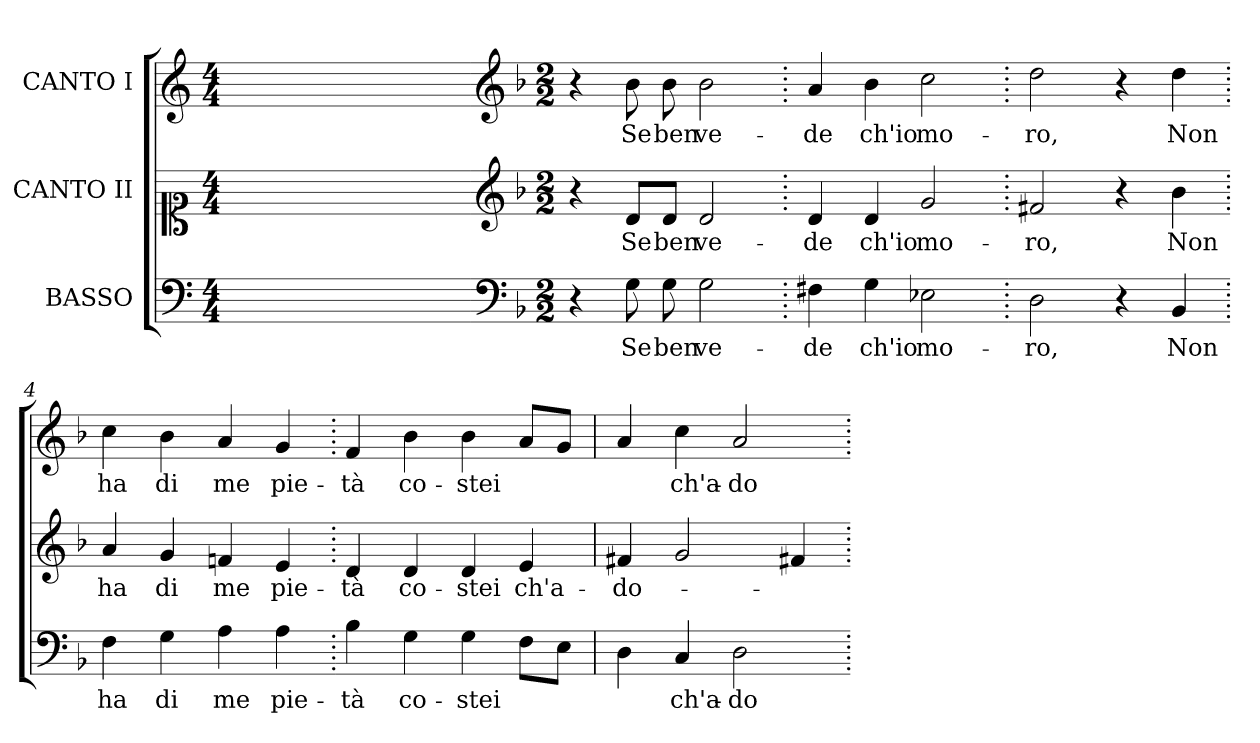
**kern	**text	**kern	**text	**kern	**text
*part3	*part3	*part2	*part2	*part1	*part1
*staff3	*staff3	*staff2	*staff2	*staff1	*staff1
*I"BASSO	*	*I"CANTO II	*	*I"CANTO I	*
!!LO:PB:g=z
*clefF4	*	*clefC1	*	*clefG2	*
*k[]	*	*k[]	*	*k[]	*
*C:	*	*C:	*	*C:	*
*M4/4	*	*M4/4	*	*M4/4	*
=1	=1	=1	=1	=1	=1
!	!	!	!	!LO:TX:b:t=* Canzonette a tre voci di Gio. Giacomo Gastoldi Maestro di Cappella nella Chiesa Ducale di Santa Barbara di Mantoua. Libro Secondo.	!
!	!	!	!	!LO:TX:t=In Mantoua, Per Francesco Osanna Stampator Ducale. 1595.	!
*	*	*	*	*^	*
1ryy	.	1ryy	.	1ryy	2ryy	.
.	.	.	.	.	4ryy	.
.	.	.	.	.	8ryy	.
.	.	.	.	.	16ryy	.
.	.	.	.	.	32ryy	.
.	.	.	.	.	64ryy	.
.	.	.	.	.	128...ryy	.
*	*	*	*	*MM144	*	*
.	.	.	.	.	1024ryy	.
*	*	*	*	*v	*v	*
=1-	=1-	=1-	=1-	=1-	=1-
*clefF4	*	*clefG2	*	*clefG2	*
*k[b-]	*	*k[b-]	*	*k[b-]	*
*F:	*	*F:	*	*F:	*
*M2/2	*	*M2/2	*	*M2/2	*
4r	.	4r	.	4r	.
!	!LO:LY:b:color=#000000	!	!	!	!
!	!	!	!LO:LY:b:color=#000000	!	!
!	!	!	!	!	!LO:LY:b:color=#000000
8Gi\	Se	8di/L	Se	8b-i\	Se
!	!LO:LY:b:color=#000000	!	!	!	!
!	!	!	!LO:LY:b:color=#000000	!	!
!	!	!	!	!	!LO:LY:b:color=#000000
8Gi\	ben	8di/J	ben	8b-i\	ben
!	!LO:LY:b:color=#000000	!	!	!	!
!	!	!	!LO:LY:b:color=#000000	!	!
!	!	!	!	!	!LO:LY:b:color=#000000
2Gi\	ve-	2di/	ve-	2b-i\	ve-
=2.	=2.	=2.	=2.	=2.	=2.
!	!LO:LY:b:color=#000000	!	!	!	!
!	!	!	!LO:LY:b:color=#000000	!	!
!	!	!	!	!	!LO:LY:b:color=#000000
4F#Xi\	-de	4di/	-de	4ai/	-de
!	!LO:LY:b:color=#000000	!	!	!	!
!	!	!	!LO:LY:b:color=#000000	!	!
!	!	!	!	!	!LO:LY:b:color=#000000
4Gi\	ch'io	4di/	ch'io	4b-i\	ch'io
!	!LO:LY:b:color=#000000	!	!	!	!
!	!	!	!LO:LY:b:color=#000000	!	!
!	!	!	!	!	!LO:LY:b:color=#000000
2E-Xi\	mo-	2gi/	mo-	2cci\	mo-
=3.	=3.	=3.	=3.	=3.	=3.
!	!LO:LY:b:color=#000000	!	!	!	!
!	!	!	!LO:LY:b:color=#000000	!	!
!	!	!	!	!	!LO:LY:b:color=#000000
2Di\	-ro,	2f#Xi/	-ro,	2ddi\	-ro,
4r	.	4r	.	4r	.
!	!LO:LY:b:color=#000000	!	!	!	!
!	!	!	!LO:LY:b:color=#000000	!	!
!	!	!	!	!	!LO:LY:b:color=#000000
4BB-i/	Non	4b-i\	Non	4ddi\	Non
=4.	=4.	=4.	=4.	=4.	=4.
!	!LO:LY:b:color=#000000	!	!	!	!
!	!	!	!LO:LY:b:color=#000000	!	!
!	!	!	!	!	!LO:LY:b:color=#000000
4Fi\	ha	4ai/	ha	4cci\	ha
!	!LO:LY:b:color=#000000	!	!	!	!
!	!	!	!LO:LY:b:color=#000000	!	!
!	!	!	!	!	!LO:LY:b:color=#000000
4Gi\	di	4gi/	di	4b-i\	di
!	!LO:LY:b:color=#000000	!	!	!	!
!	!	!	!LO:LY:b:color=#000000	!	!
!	!	!	!	!	!LO:LY:b:color=#000000
4Ai\	me	4fni/	me	4ai/	me
!	!LO:LY:b:color=#000000	!	!	!	!
!	!	!	!LO:LY:b:color=#000000	!	!
!	!	!	!	!	!LO:LY:b:color=#000000
4Ai\	pie-	4ei/	pie-	4gi/	pie-
!!LO:LB:g=z
=5.	=5.	=5.	=5.	=5.	=5.
!	!LO:LY:b:color=#000000	!	!	!	!
!	!	!	!LO:LY:b:color=#000000	!	!
!	!	!	!	!	!LO:LY:b:color=#000000
4B-i\	-tà	4di/	-tà	4fi/	-tà
!	!LO:LY:b:color=#000000	!	!	!	!
!	!	!	!LO:LY:b:color=#000000	!	!
!	!	!	!	!	!LO:LY:b:color=#000000
4Gi\	co-	4di/	co-	4b-i\	co-
!	!LO:LY:b:color=#000000	!	!	!	!
!	!	!	!LO:LY:b:color=#000000	!	!
!	!	!	!	!	!LO:LY:b:color=#000000
4Gi\	-stei	4di/	-stei	4b-i\	-stei
!	!	!	!LO:LY:b:color=#000000	!	!
8Fi\L	.	4ei/	ch'a-	8ai/L	.
8Ei\J	.	.	.	8gi/J	.
=6	=6	=6	=6	=6	=6
!	!	!	!LO:LY:b:color=#000000	!	!
4Di\	.	4f#Xi/	-do-	4ai/	.
!	!LO:LY:b:color=#000000	!	!	!	!
!	!	!	!	!	!LO:LY:b:color=#000000
4Ci/	ch'a-	2gi/	.	4cci\	ch'a-
!	!LO:LY:b:color=#000000	!	!	!	!
!	!	!	!	!	!LO:LY:b:color=#000000
2Di\	-do-	.	.	2ai/	-do-
.	.	4f#Xi/	.	.	.
=.	=.	=.	=.	=.	=.
*-	*-	*-	*-	*-	*-
